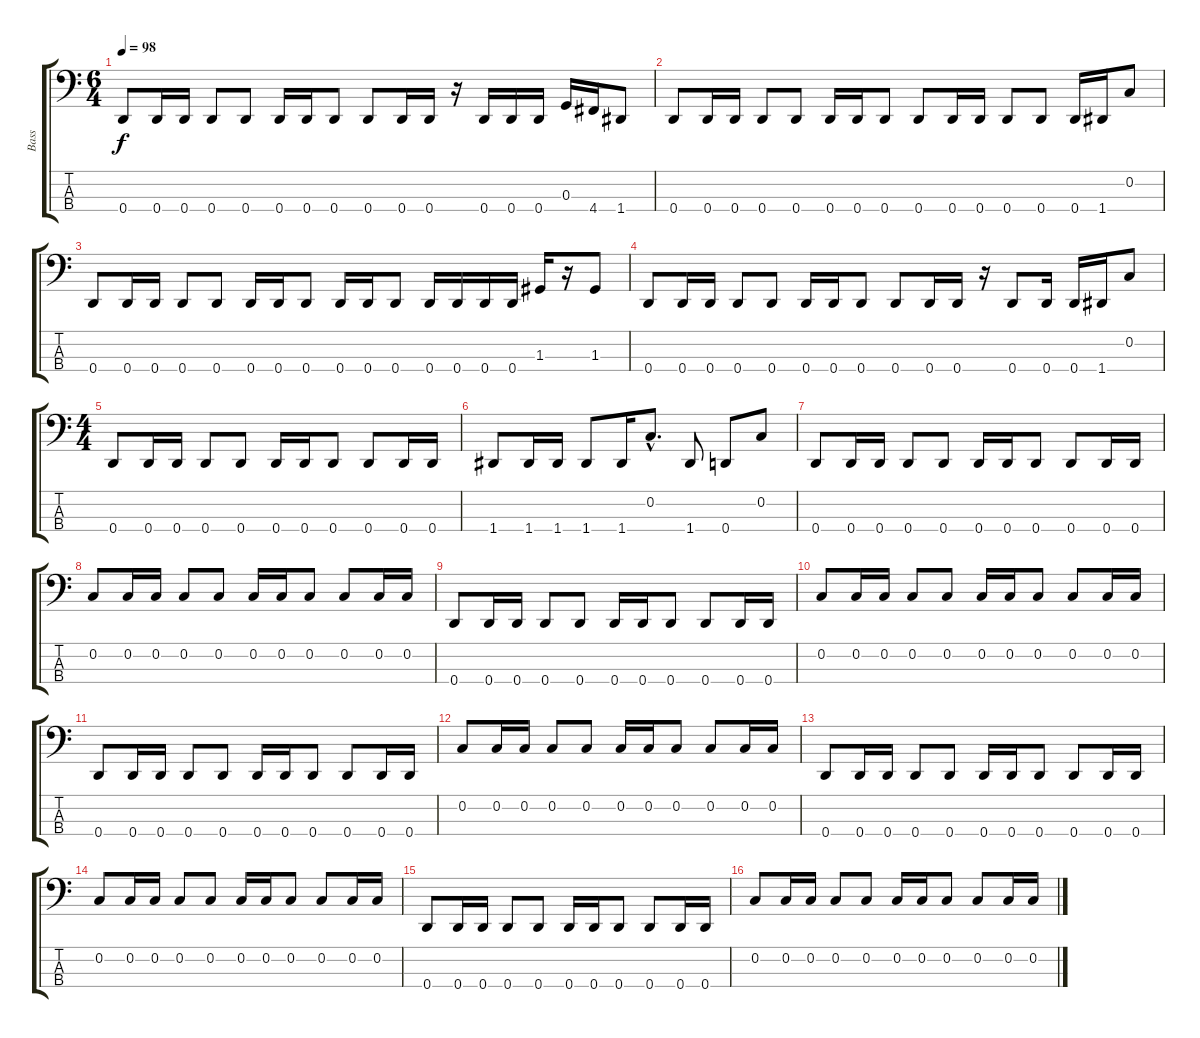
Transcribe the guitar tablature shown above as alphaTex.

\track ("Bass" "Bass") {instrument electricbassfinger}
\staff {score tabs}
\tuning (F2 C2 G1 D1) {hide}
\ts (6 4)
\tempo 98
\clef f4
\ks c
0.4.8{dy f} 0.4.16 0.4.16 0.4.8 0.4.8 0.4.16 0.4.16 0.4.8 0.4.8 0.4.16 0.4.16 r.16 0.4.16 0.4.16 0.4.16 0.3.16 4.4.16 1.4.8 |
0.4.8 0.4.16 0.4.16 0.4.8 0.4.8 0.4.16 0.4.16 0.4.8 0.4.8 0.4.16 0.4.16 0.4.8 0.4.8 0.4.16 1.4.16 0.2.8 |
0.4.8 0.4.16 0.4.16 0.4.8 0.4.8 0.4.16 0.4.16 0.4.8 0.4.16 0.4.16 0.4.8 0.4.16 0.4.16 0.4.16 0.4.16 1.3.16 r.16 1.3.8 |
0.4.8 0.4.16 0.4.16 0.4.8 0.4.8 0.4.16 0.4.16 0.4.8 0.4.8 0.4.16 0.4.16 r.16 0.4.8 0.4.16 0.4.16 1.4.16 0.2.8 |
\ts (4 4)
0.4.8 0.4.16 0.4.16 0.4.8 0.4.8 0.4.16 0.4.16 0.4.8 0.4.8 0.4.16 0.4.16 |
1.4.8 1.4.16 1.4.16 1.4.8 1.4.16 0.2{hac}.8{d} 1.4.8 0.4.8 0.2.8 |
0.4.8 0.4.16 0.4.16 0.4.8 0.4.8 0.4.16 0.4.16 0.4.8 0.4.8 0.4.16 0.4.16 |
0.2.8 0.2.16 0.2.16 0.2.8 0.2.8 0.2.16 0.2.16 0.2.8 0.2.8 0.2.16 0.2.16 |
0.4.8 0.4.16 0.4.16 0.4.8 0.4.8 0.4.16 0.4.16 0.4.8 0.4.8 0.4.16 0.4.16 |
0.2.8 0.2.16 0.2.16 0.2.8 0.2.8 0.2.16 0.2.16 0.2.8 0.2.8 0.2.16 0.2.16 |
0.4.8 0.4.16 0.4.16 0.4.8 0.4.8 0.4.16 0.4.16 0.4.8 0.4.8 0.4.16 0.4.16 |
0.2.8 0.2.16 0.2.16 0.2.8 0.2.8 0.2.16 0.2.16 0.2.8 0.2.8 0.2.16 0.2.16 |
0.4.8 0.4.16 0.4.16 0.4.8 0.4.8 0.4.16 0.4.16 0.4.8 0.4.8 0.4.16 0.4.16 |
0.2.8 0.2.16 0.2.16 0.2.8 0.2.8 0.2.16 0.2.16 0.2.8 0.2.8 0.2.16 0.2.16 |
0.4.8 0.4.16 0.4.16 0.4.8 0.4.8 0.4.16 0.4.16 0.4.8 0.4.8 0.4.16 0.4.16 |
0.2.8 0.2.16 0.2.16 0.2.8 0.2.8 0.2.16 0.2.16 0.2.8 0.2.8 0.2.16 0.2.16
